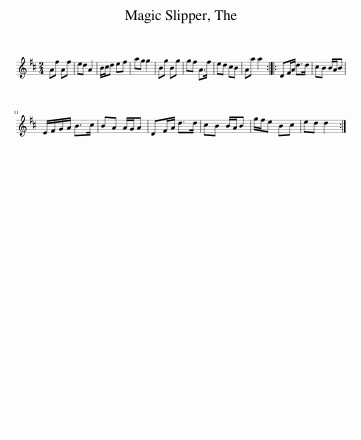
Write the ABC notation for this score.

X:1
L:1/8
M:2/4
I:linebreak $
K:D
V:1 treble
V:1
 Af Af | ed A2 | B/c/d ef | ag g2 | Bg Bg | %5
 gf A>f | ed cB | Aa a2 :: DF/A/ d>d | cB B/A/B |$ %10
 E/F/G/A/ B>c | BA A/G/A | DF/A/ d>d | cB B/A/B | g/f/e Bc | %15
 ed d2 :| %16
